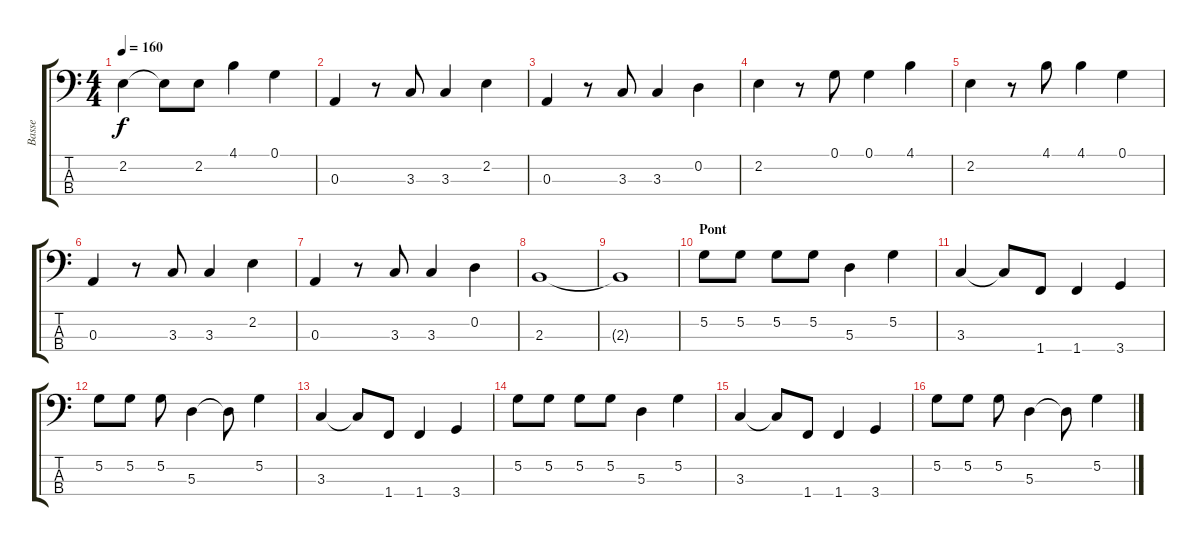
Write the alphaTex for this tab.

\track ("Basse" "Basse") {instrument electricbassfinger}
\staff {score tabs}
\tuning (G2 D2 A1 E1) {hide}
\ts (4 4)
\tempo 160
\clef f4
\ks c
2.2.4{dy f} 2.2{t}.8 2.2.8 4.1.4 0.1.4 |
0.3.4 r.8 3.3.8 3.3.4 2.2.4 |
0.3.4 r.8 3.3.8 3.3.4 0.2.4 |
2.2.4 r.8 0.1.8 0.1.4 4.1.4 |
2.2.4 r.8 4.1.8 4.1.4 0.1.4 |
0.3.4 r.8 3.3.8 3.3.4 2.2.4 |
0.3.4 r.8 3.3.8 3.3.4 0.2.4 |
2.3.1 |
2.3{t}.1 |
\section ("" "Pont")
5.2.8 5.2.8 5.2.8 5.2.8 5.3.4 5.2.4 |
3.3.4 3.3{t}.8 1.4.8 1.4.4 3.4.4 |
5.2.8 5.2.8 5.2.8 5.3.4 5.3{t}.8 5.2.4 |
3.3.4 3.3{t}.8 1.4.8 1.4.4 3.4.4 |
5.2.8 5.2.8 5.2.8 5.2.8 5.3.4 5.2.4 |
3.3.4 3.3{t}.8 1.4.8 1.4.4 3.4.4 |
5.2.8 5.2.8 5.2.8 5.3.4 5.3{t}.8 5.2.4
